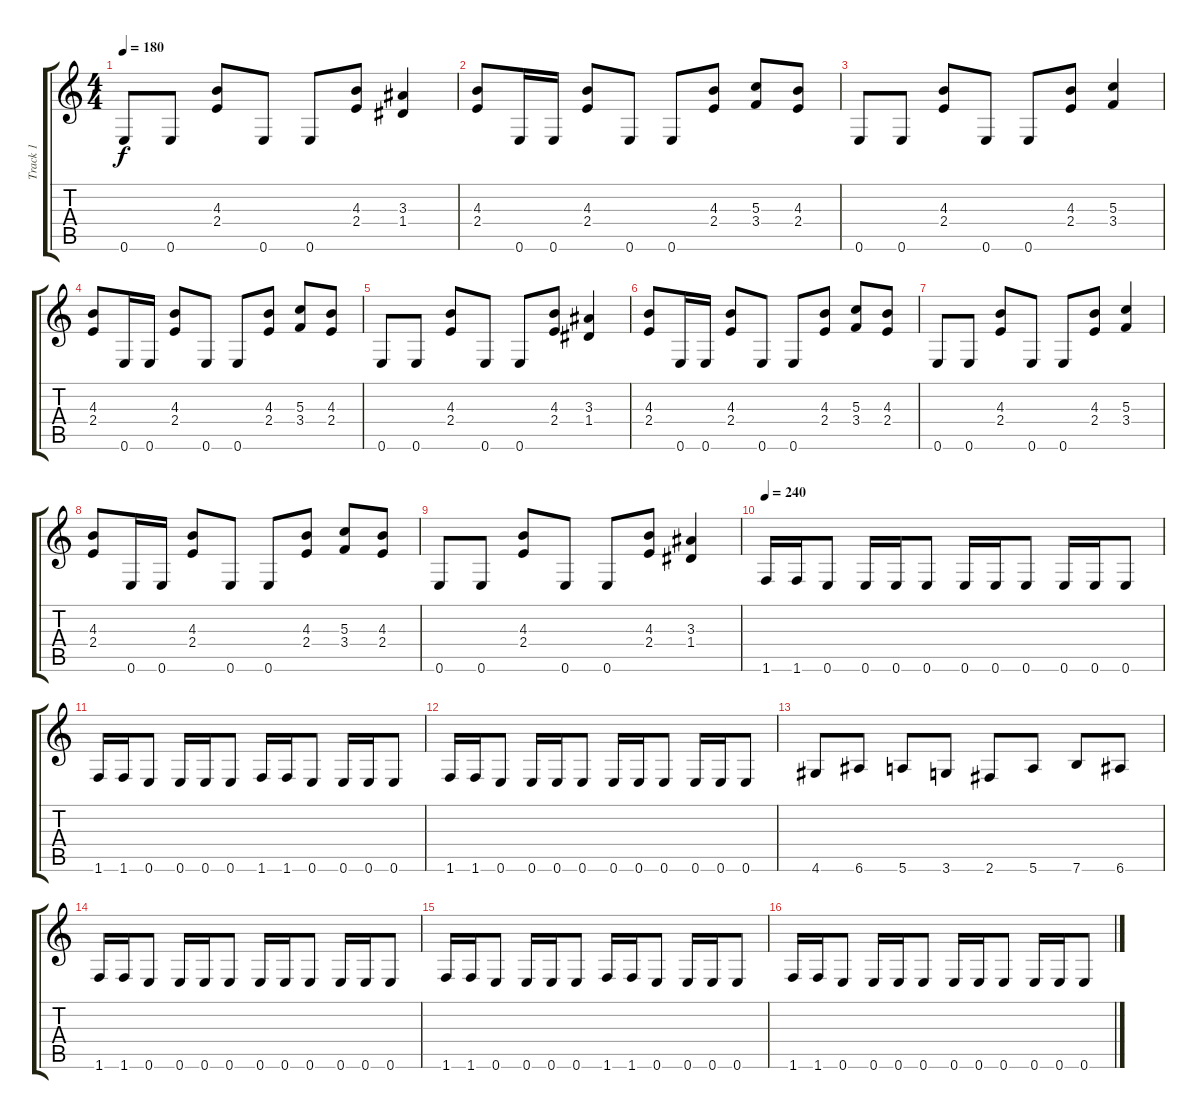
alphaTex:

\track ("Track 1" "Track 1") {instrument distortionguitar}
\staff {score tabs}
\tuning (E4 B3 G3 D3 A2 E2) {hide}
\ts (4 4)
\tempo 180
\clef g2
\ks c
0.6.8{dy f} 0.6.8 (4.3 2.4).8 0.6.8 0.6.8 (4.3 2.4).8 (3.3 1.4).4 |
(4.3 2.4).8 0.6.16 0.6.16 (4.3 2.4).8 0.6.8 0.6.8 (4.3 2.4).8 (5.3 3.4).8 (4.3 2.4).8 |
0.6.8 0.6.8 (4.3 2.4).8 0.6.8 0.6.8 (4.3 2.4).8 (5.3 3.4).4 |
(4.3 2.4).8 0.6.16 0.6.16 (4.3 2.4).8 0.6.8 0.6.8 (4.3 2.4).8 (5.3 3.4).8 (4.3 2.4).8 |
0.6.8 0.6.8 (4.3 2.4).8 0.6.8 0.6.8 (4.3 2.4).8 (3.3 1.4).4 |
(4.3 2.4).8 0.6.16 0.6.16 (4.3 2.4).8 0.6.8 0.6.8 (4.3 2.4).8 (5.3 3.4).8 (4.3 2.4).8 |
0.6.8 0.6.8 (4.3 2.4).8 0.6.8 0.6.8 (4.3 2.4).8 (5.3 3.4).4 |
(4.3 2.4).8 0.6.16 0.6.16 (4.3 2.4).8 0.6.8 0.6.8 (4.3 2.4).8 (5.3 3.4).8 (4.3 2.4).8 |
0.6.8 0.6.8 (4.3 2.4).8 0.6.8 0.6.8 (4.3 2.4).8 (3.3 1.4).4 |
\tempo 240
1.6.16 1.6.16 0.6.8 0.6.16 0.6.16 0.6.8 0.6.16 0.6.16 0.6.8 0.6.16 0.6.16 0.6.8 |
1.6.16 1.6.16 0.6.8 0.6.16 0.6.16 0.6.8 1.6.16 1.6.16 0.6.8 0.6.16 0.6.16 0.6.8 |
1.6.16 1.6.16 0.6.8 0.6.16 0.6.16 0.6.8 0.6.16 0.6.16 0.6.8 0.6.16 0.6.16 0.6.8 |
4.6.8 6.6.8 5.6.8 3.6.8 2.6.8 5.6.8 7.6.8 6.6.8 |
1.6.16 1.6.16 0.6.8 0.6.16 0.6.16 0.6.8 0.6.16 0.6.16 0.6.8 0.6.16 0.6.16 0.6.8 |
1.6.16 1.6.16 0.6.8 0.6.16 0.6.16 0.6.8 1.6.16 1.6.16 0.6.8 0.6.16 0.6.16 0.6.8 |
1.6.16 1.6.16 0.6.8 0.6.16 0.6.16 0.6.8 0.6.16 0.6.16 0.6.8 0.6.16 0.6.16 0.6.8
